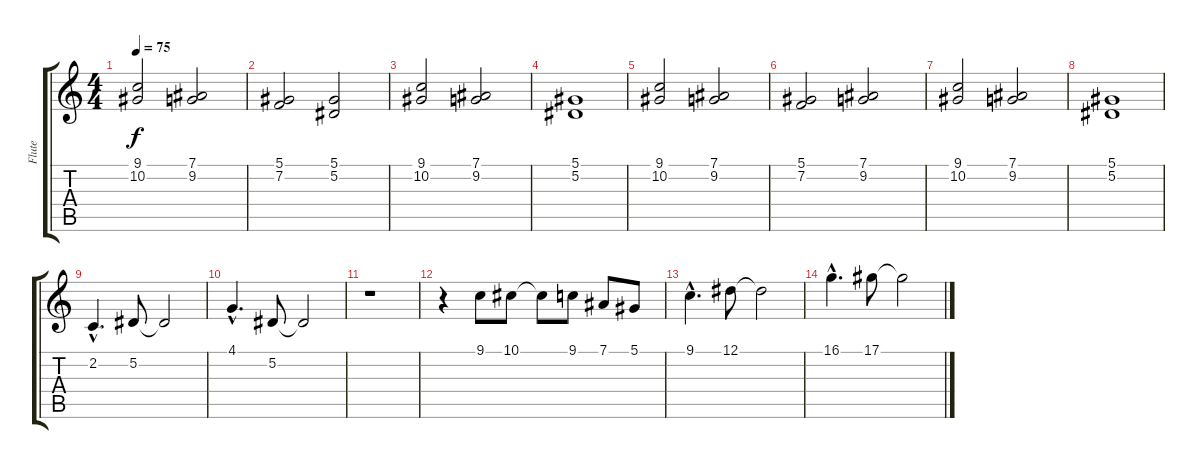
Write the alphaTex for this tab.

\track ("Flute" "Flute") {instrument flute}
\staff {score tabs}
\tuning (Eb4 Bb3 Gb3 Db3 Ab2 Eb2) {hide}
\ts (4 4)
\tempo 75
\clef g2
\ks c
(9.1 10.2).2{dy f balance 0} (7.1 9.2).2 |
(5.1 7.2).2 (5.1 5.2).2 |
(9.1 10.2).2{balance 16} (7.1 9.2).2 |
(5.1 5.2).1 |
(9.1 10.2).2{balance 0} (7.1 9.2).2 |
(5.1 7.2).2 (7.1 9.2).2 |
(9.1 10.2).2{balance 16} (7.1 9.2).2 |
(5.1 5.2).1 |
2.2{hac}.4{d balance 8} 5.2.8 5.2{t}.2 |
4.1{hac}.4{d} 5.2.8 5.2{t}.2 |
r.1 |
r.4 9.1.8 10.1.8 10.1{t}.8 9.1.8 7.1.8 5.1.8 |
9.1{hac}.4{d} 12.1.8 12.1{t}.2 |
16.1{hac}.4{d} 17.1.8 17.1{t}.2
